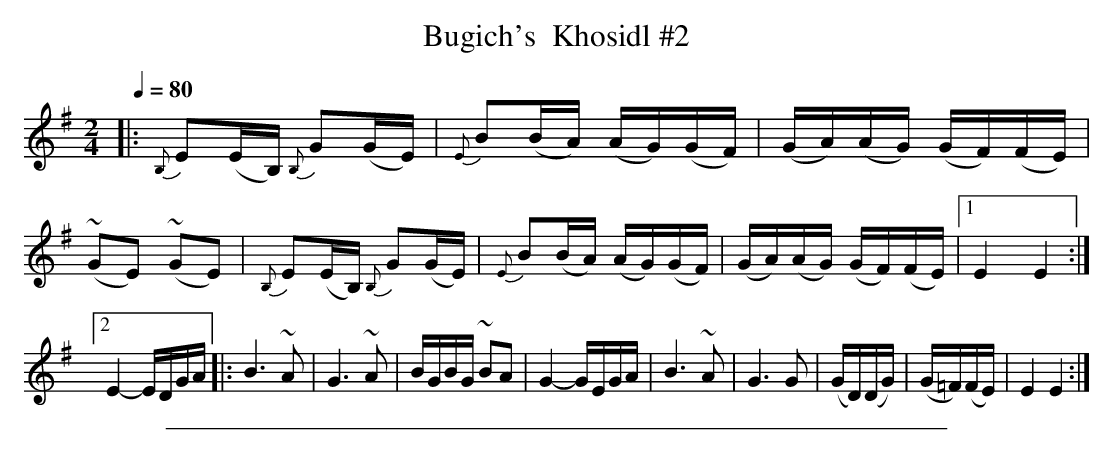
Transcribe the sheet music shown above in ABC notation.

X:1
T: Bugich's  Khosidl #2
Q: 1/4=80
M: 2/4
L: 1/16
K: Em
|:\
{B,}E2(EB,) {B,}G2(GE) | {E}B2(BA) (AG)(GF) | (GA)(AG) (GF)(FE) | (~G2E2) (~G2E2) |\
{B,}E2(EB,) {B,}G2(GE) | {E}B2(BA) (AG)(GF) | (GA)(AG) (GF)(FE) |[1 E4 E4 :|
[2 E4- EDGA \
|:\
B6 ~A2 | G6 ~A2 | BGBG ~B2A2 | G4- GEGA |\
B6 ~A2 | G6 G2 | (GD)(DG) | (G=F)(FE) | E4 E4 :|
